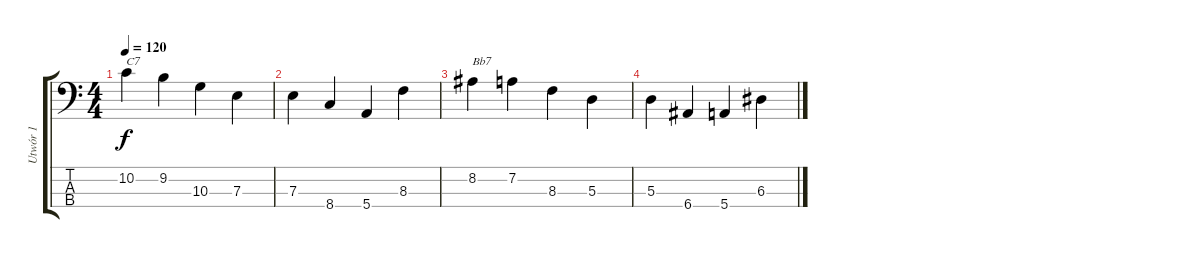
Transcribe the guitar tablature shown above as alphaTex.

\track ("Utwór 1" "Utwór 1") {instrument acousticguitarnylon}
\staff {score tabs}
\tuning (G2 D2 A1 E1) {hide}
\ts (4 4)
\tempo 120
\clef f4
\ks c
10.2.4{txt "C7" dy f instrument acousticguitarnylon} 9.2.4 10.3.4 7.3.4 |
7.3.4 8.4.4 5.4.4 8.3.4 |
8.2.4{txt "Bb7"} 7.2.4 8.3.4 5.3.4 |
5.3.4 6.4.4 5.4.4 6.3.4
